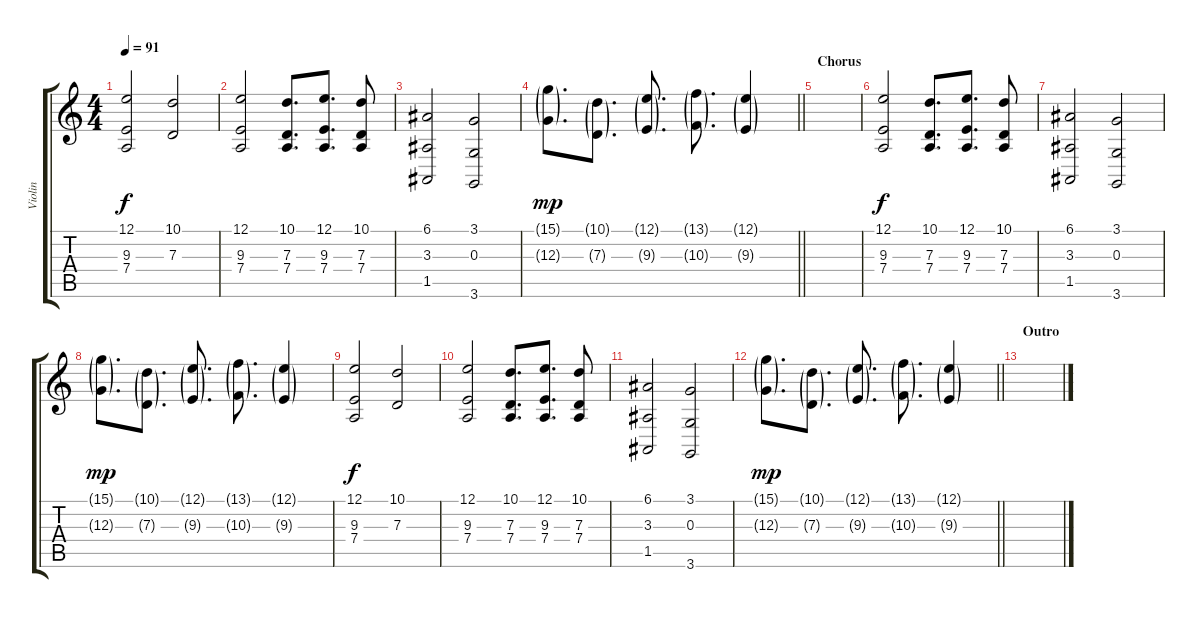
\track ("Violin" "Violin") {instrument violin}
\staff {score tabs}
\tuning (E4 B3 G3 D3 A2 E2) {hide}
\ts (4 4)
\tempo 91
\clef g2
\ks c
(12.1 9.3 7.4).2{dy f} (10.1 7.3).2 |
(12.1 9.3 7.4).2 (10.1 7.3 7.4).8{d} (12.1 9.3 7.4).8{d} (10.1 7.3 7.4).8 |
(6.1 3.3 1.5).2 (3.1 0.3 3.6).2 |
\barLineRight lightlight
(15.1{g} 12.3{g}).8{d dy mp} (10.1{g} 7.3{g}).8{d} (12.1{g} 9.3{g}).8{d} (13.1{g} 10.3{g}).8{d} (12.1{g} 9.3{g}).4 |
\section ("" "Chorus")
|
(12.1 9.3 7.4).2{dy f} (10.1 7.3 7.4).8{d} (12.1 9.3 7.4).8{d} (10.1 7.3 7.4).8 |
(6.1 3.3 1.5).2 (3.1 0.3 3.6).2 |
(15.1{g} 12.3{g}).8{d dy mp} (10.1{g} 7.3{g}).8{d} (12.1{g} 9.3{g}).8{d} (13.1{g} 10.3{g}).8{d} (12.1{g} 9.3{g}).4 |
(12.1 9.3 7.4).2{dy f} (10.1 7.3).2 |
(12.1 9.3 7.4).2 (10.1 7.3 7.4).8{d} (12.1 9.3 7.4).8{d} (10.1 7.3 7.4).8 |
(6.1 3.3 1.5).2 (3.1 0.3 3.6).2 |
\barLineRight lightlight
(15.1{g} 12.3{g}).8{d dy mp} (10.1{g} 7.3{g}).8{d} (12.1{g} 9.3{g}).8{d} (13.1{g} 10.3{g}).8{d} (12.1{g} 9.3{g}).4 |
\section ("" "Outro")
